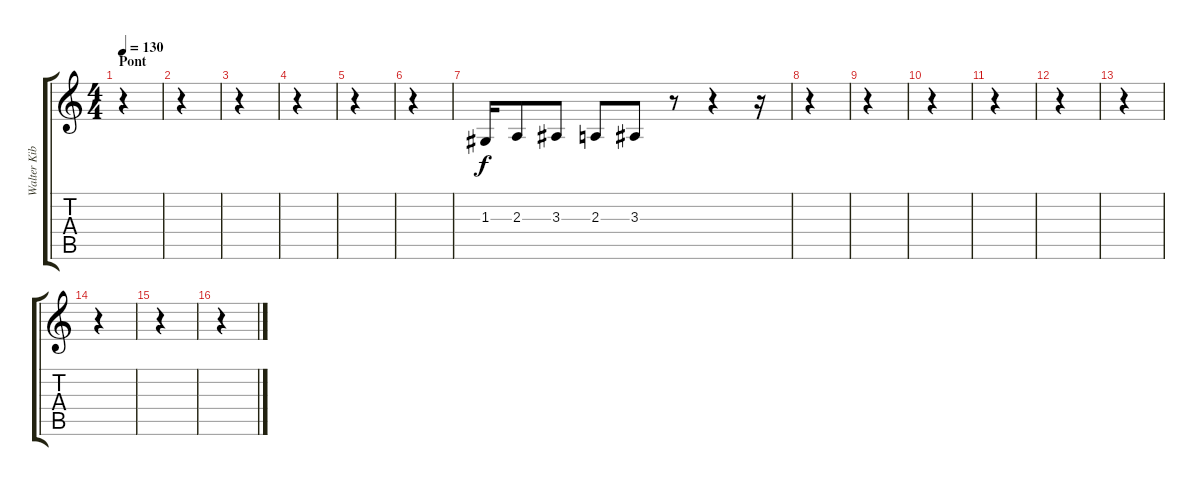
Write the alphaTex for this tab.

\track ("Walter Kibby" "Walter Kib") {instrument trumpet}
\staff {score tabs}
\tuning (E4 B3 G3 D3 A2 E2) {hide}
\ts (4 4)
\section ("" "Pont")
\tempo 130
\clef g2
\ks c
r.4{dy f} |
r.4 |
r.4 |
r.4 |
r.4 |
r.4 |
1.3.16 2.3.8 3.3.8 2.3.8 3.3.8 r.8 r.4 r.16 |
r.4 |
r.4 |
r.4 |
r.4 |
r.4 |
r.4 |
r.4 |
r.4 |
r.4
